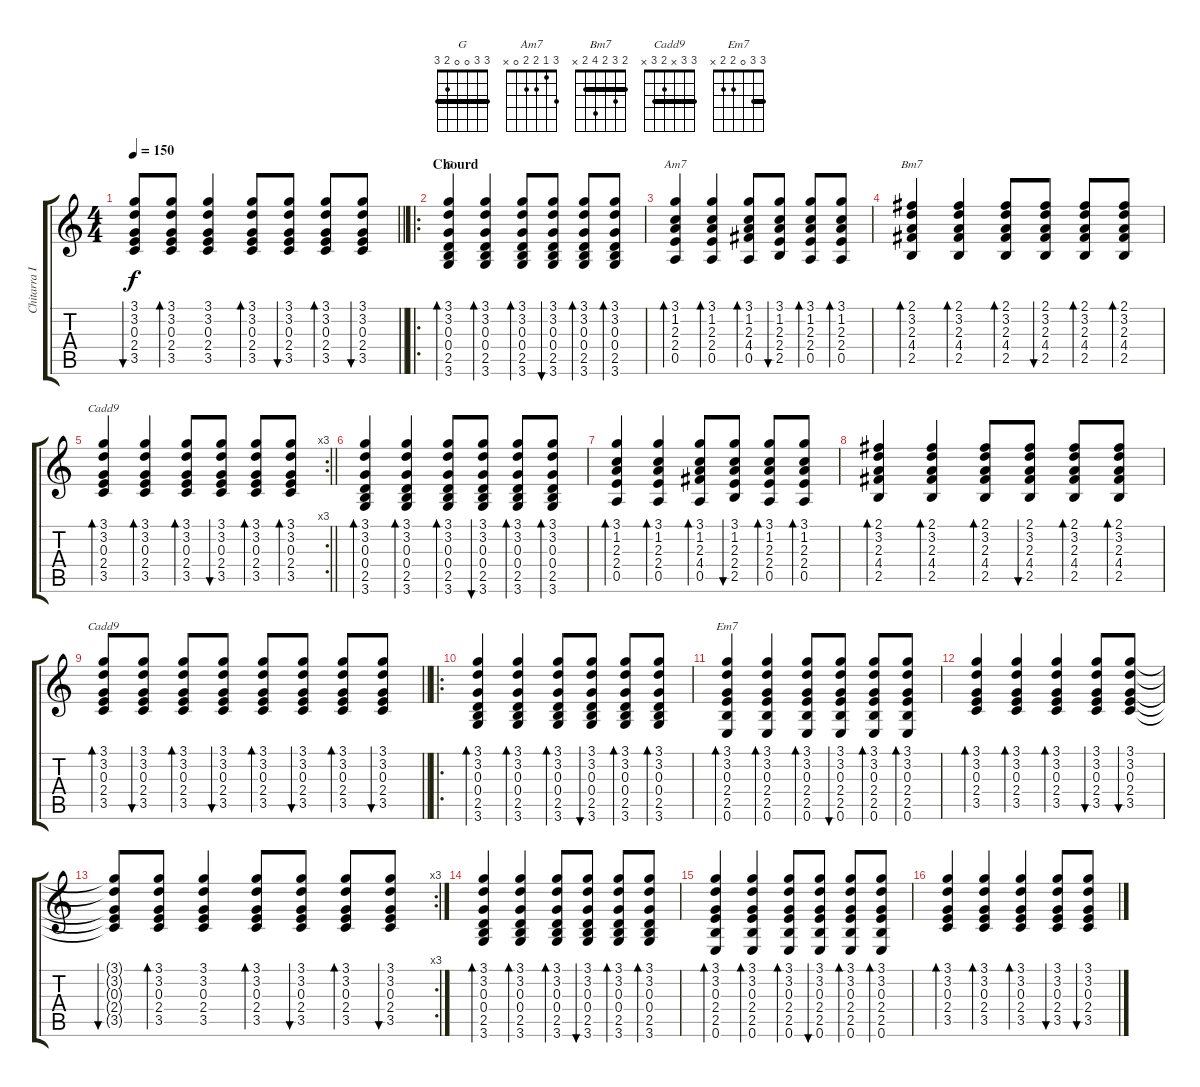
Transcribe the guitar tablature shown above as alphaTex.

\track ("Chitarra I" "Chitarra I") {instrument acousticguitarsteel}
\staff {score tabs}
\tuning (E4 B3 G3 D3 A2 E2) {hide}
\chord ("G" 3 3 0 0 2 3) {barre 3}
\chord ("Am7" 3 1 2 2 0 x)
\chord ("Bm7" 2 3 2 4 2 x) {barre 2}
\chord ("Cadd9" 3 3 0 2 3 x) {barre 3}
\chord ("Cadd9" 3 3 x 2 3 x) {barre 3}
\chord ("Em7" 3 3 0 2 2 x) {barre 3}
\ts (4 4)
\tempo 150
\clef g2
\barLineRight lightlight
\ks c
(3.1{t} 3.2{t} 0.3{t} 2.4{t} 3.5{t}).8{bu 120 dy f} (3.1 3.2 0.3 2.4 3.5).8{bd 120} (3.1 3.2 0.3 2.4 3.5).4 (3.1 3.2 0.3 2.4 3.5).8{bd 60} (3.1 3.2 0.3 2.4 3.5).8{bu 60} (3.1 3.2 0.3 2.4 3.5).8{bd 60} (3.1 3.2 0.3 2.4 3.5).8{bu 60} |
\ro
\section ("" "Chourd")
(3.1 3.2 0.3 0.4 2.5 3.6).4{bd 120 ch "G" volume 9} (3.1 3.2 0.3 0.4 2.5 3.6).4{bd 60} (3.1 3.2 0.3 0.4 2.5 3.6).8{bd 120} (3.1 3.2 0.3 0.4 2.5 3.6).8{bu 120} (3.1 3.2 0.3 0.4 2.5 3.6).8{bd 120} (3.1 3.2 0.3 0.4 2.5 3.6).8{bd 120} |
(3.1 1.2 2.3 2.4 0.5).4{bd 120 ch "Am7"} (3.1 1.2 2.3 2.4 0.5).4{bd 60} (3.1 1.2 2.3 4.4 0.5).8{bd 120} (3.1 1.2 2.3 2.4 2.5).8{bu 120} (3.1 1.2 2.3 2.4 0.5).8{bd 120} (3.1 1.2 2.3 2.4 0.5).8{bd 120} |
(2.1 3.2 2.3 4.4 2.5).4{bd 120 ch "Bm7"} (2.1 3.2 2.3 4.4 2.5).4{bd 60} (2.1 3.2 2.3 4.4 2.5).8{bd 120} (2.1 3.2 2.3 4.4 2.5).8{bu 120} (2.1 3.2 2.3 4.4 2.5).8{bd 120} (2.1 3.2 2.3 4.4 2.5).8{bd 120} |
\rc 3
\barLineRight lightlight
(3.1 3.2 0.3 2.4 3.5).4{bd 120 ch "Cadd9"} (3.1 3.2 0.3 2.4 3.5).4{bd 60} (3.1 3.2 0.3 2.4 3.5).8{bd 120} (3.1 3.2 0.3 2.4 3.5).8{bu 120} (3.1 3.2 0.3 2.4 3.5).8{bd 120} (3.1 3.2 0.3 2.4 3.5).8{bd 120} |
(3.1 3.2 0.3 0.4 2.5 3.6).4{bd 120} (3.1 3.2 0.3 0.4 2.5 3.6).4{bd 60} (3.1 3.2 0.3 0.4 2.5 3.6).8{bd 120} (3.1 3.2 0.3 0.4 2.5 3.6).8{bu 120} (3.1 3.2 0.3 0.4 2.5 3.6).8{bd 120} (3.1 3.2 0.3 0.4 2.5 3.6).8{bd 120} |
(3.1 1.2 2.3 2.4 0.5).4{bd 120} (3.1 1.2 2.3 2.4 0.5).4{bd 60} (3.1 1.2 2.3 4.4 0.5).8{bd 120} (3.1 1.2 2.3 2.4 2.5).8{bu 120} (3.1 1.2 2.3 2.4 0.5).8{bd 120} (3.1 1.2 2.3 2.4 0.5).8{bd 120} |
(2.1 3.2 2.3 4.4 2.5).4{bd 120} (2.1 3.2 2.3 4.4 2.5).4{bd 60} (2.1 3.2 2.3 4.4 2.5).8{bd 120} (2.1 3.2 2.3 4.4 2.5).8{bu 120} (2.1 3.2 2.3 4.4 2.5).8{bd 120} (2.1 3.2 2.3 4.4 2.5).8{bd 120} |
\barLineRight lightlight
(3.1 3.2 0.3 2.4 3.5).8{bd 120 ch "Cadd9"} (3.1 3.2 0.3 2.4 3.5).8{bu 120} (3.1 3.2 0.3 2.4 3.5).8{bd 120} (3.1 3.2 0.3 2.4 3.5).8{bu 120} (3.1 3.2 0.3 2.4 3.5).8{bd 120} (3.1 3.2 0.3 2.4 3.5).8{bu 60} (3.1 3.2 0.3 2.4 3.5).8{bd 60} (3.1 3.2 0.3 2.4 3.5).8{bu 60} |
\ro
(3.1 3.2 0.3 0.4 2.5 3.6).4{bd 120} (3.1 3.2 0.3 0.4 2.5 3.6).4{bd 60} (3.1 3.2 0.3 0.4 2.5 3.6).8{bd 120} (3.1 3.2 0.3 0.4 2.5 3.6).8{bu 120} (3.1 3.2 0.3 0.4 2.5 3.6).8{bd 120} (3.1 3.2 0.3 0.4 2.5 3.6).8{bd 120} |
(3.1 3.2 0.3 2.4 2.5 0.6).4{bd 120 ch "Em7"} (3.1 3.2 0.3 2.4 2.5 0.6).4{bd 60} (3.1 3.2 0.3 2.4 2.5 0.6).8{bd 120} (3.1 3.2 0.3 2.4 2.5 0.6).8{bu 120} (3.1 3.2 0.3 2.4 2.5 0.6).8{bd 120} (3.1 3.2 0.3 2.4 2.5 0.6).8{bd 120} |
(3.1 3.2 0.3 2.4 3.5).4{bd 120} (3.1 3.2 0.3 2.4 3.5).4{bd 60} (3.1 3.2 0.3 2.4 3.5).4{bd 120} (3.1 3.2 0.3 2.4 3.5).8{bu 120} (3.1 3.2 0.3 2.4 3.5).8{bu 60} |
\rc 3
(3.1{t} 3.2{t} 0.3{t} 2.4{t} 3.5{t}).8{bu 120} (3.1 3.2 0.3 2.4 3.5).8{bd 120} (3.1 3.2 0.3 2.4 3.5).4 (3.1 3.2 0.3 2.4 3.5).8{bd 60} (3.1 3.2 0.3 2.4 3.5).8{bu 60} (3.1 3.2 0.3 2.4 3.5).8{bd 60} (3.1 3.2 0.3 2.4 3.5).8{bu 60} |
(3.1 3.2 0.3 0.4 2.5 3.6).4{bd 120} (3.1 3.2 0.3 0.4 2.5 3.6).4{bd 60} (3.1 3.2 0.3 0.4 2.5 3.6).8{bd 120} (3.1 3.2 0.3 0.4 2.5 3.6).8{bu 120} (3.1 3.2 0.3 0.4 2.5 3.6).8{bd 120} (3.1 3.2 0.3 0.4 2.5 3.6).8{bd 120} |
(3.1 3.2 0.3 2.4 2.5 0.6).4{bd 120} (3.1 3.2 0.3 2.4 2.5 0.6).4{bd 60} (3.1 3.2 0.3 2.4 2.5 0.6).8{bd 120} (3.1 3.2 0.3 2.4 2.5 0.6).8{bu 120} (3.1 3.2 0.3 2.4 2.5 0.6).8{bd 120} (3.1 3.2 0.3 2.4 2.5 0.6).8{bd 120} |
(3.1 3.2 0.3 2.4 3.5).4{bd 120} (3.1 3.2 0.3 2.4 3.5).4{bd 60} (3.1 3.2 0.3 2.4 3.5).4{bd 120} (3.1 3.2 0.3 2.4 3.5).8{bu 120} (3.1 3.2 0.3 2.4 3.5).8{bu 60}
